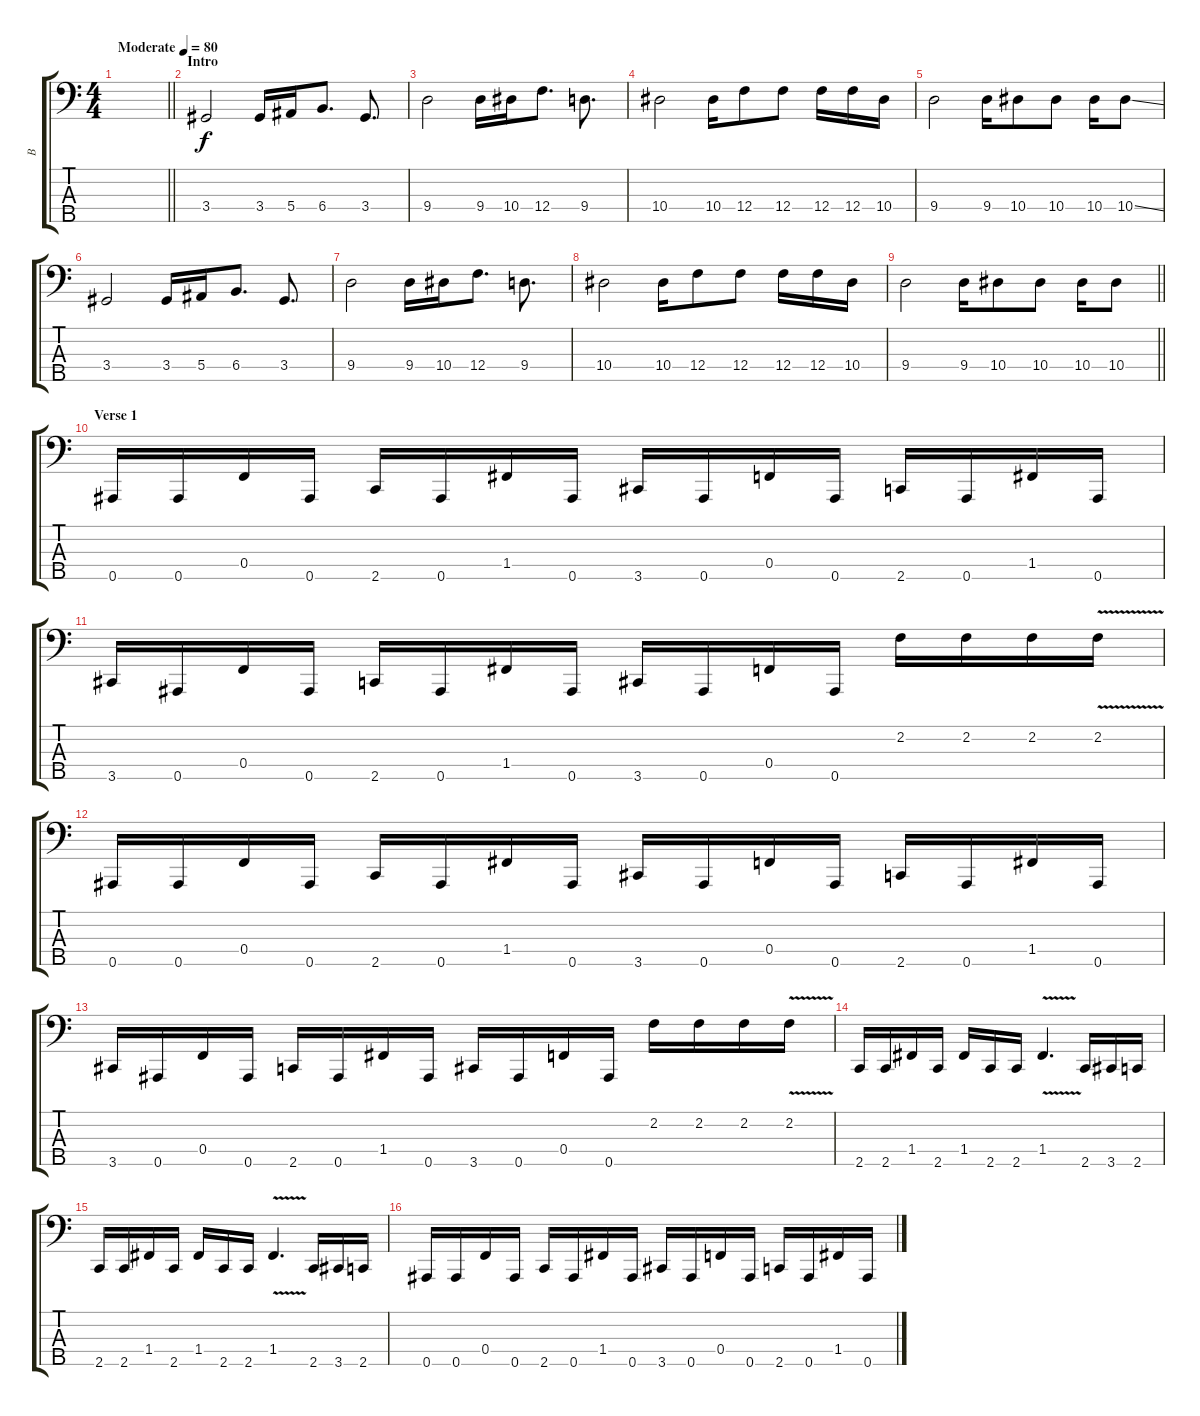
\track ("B" "B") {instrument electricbassfinger}
\staff {score tabs}
\tuning (Ab2 Eb2 Bb1 F1 Bb0) {hide}
\ts (4 4)
\tempo (80 "Moderate")
\clef f4
\barLineRight lightlight
\ks c
|
\section ("" "Intro")
3.4.2 3.4.16 5.4.16 6.4.8{d} 3.4.8{d} |
9.4.2 9.4.16 10.4.16 12.4.8{d} 9.4.8{d} |
10.4.2 10.4.16 12.4.8 12.4.8 12.4.16 12.4.16 10.4.16 |
9.4.2 9.4.16 10.4.8 10.4.8 10.4.16 10.4{ss}.8 |
3.4.2 3.4.16 5.4.16 6.4.8{d} 3.4.8{d} |
9.4.2 9.4.16 10.4.16 12.4.8{d} 9.4.8{d} |
10.4.2 10.4.16 12.4.8 12.4.8 12.4.16 12.4.16 10.4.16 |
\barLineRight lightlight
9.4.2 9.4.16 10.4.8 10.4.8 10.4.16 10.4.8 |
\section ("" "Verse 1")
0.5.16 0.5.16 0.4.16 0.5.16 2.5.16 0.5.16 1.4.16 0.5.16 3.5.16 0.5.16 0.4.16 0.5.16 2.5.16 0.5.16 1.4.16 0.5.16 |
3.5.16 0.5.16 0.4.16 0.5.16 2.5.16 0.5.16 1.4.16 0.5.16 3.5.16 0.5.16 0.4.16 0.5.16 2.2.16 2.2.16 2.2.16 2.2{v}.16 |
0.5.16 0.5.16 0.4.16 0.5.16 2.5.16 0.5.16 1.4.16 0.5.16 3.5.16 0.5.16 0.4.16 0.5.16 2.5.16 0.5.16 1.4.16 0.5.16 |
3.5.16 0.5.16 0.4.16 0.5.16 2.5.16 0.5.16 1.4.16 0.5.16 3.5.16 0.5.16 0.4.16 0.5.16 2.2.16 2.2.16 2.2.16 2.2{v}.16 |
2.5.16 2.5.16 1.4.16 2.5.16 1.4.16 2.5.16 2.5.16 1.4{v}.4{d} 2.5.16 3.5.16 2.5.16 |
2.5.16 2.5.16 1.4.16 2.5.16 1.4.16 2.5.16 2.5.16 1.4{v}.4{d} 2.5.16 3.5.16 2.5.16 |
0.5.16 0.5.16 0.4.16 0.5.16 2.5.16 0.5.16 1.4.16 0.5.16 3.5.16 0.5.16 0.4.16 0.5.16 2.5.16 0.5.16 1.4.16 0.5.16
